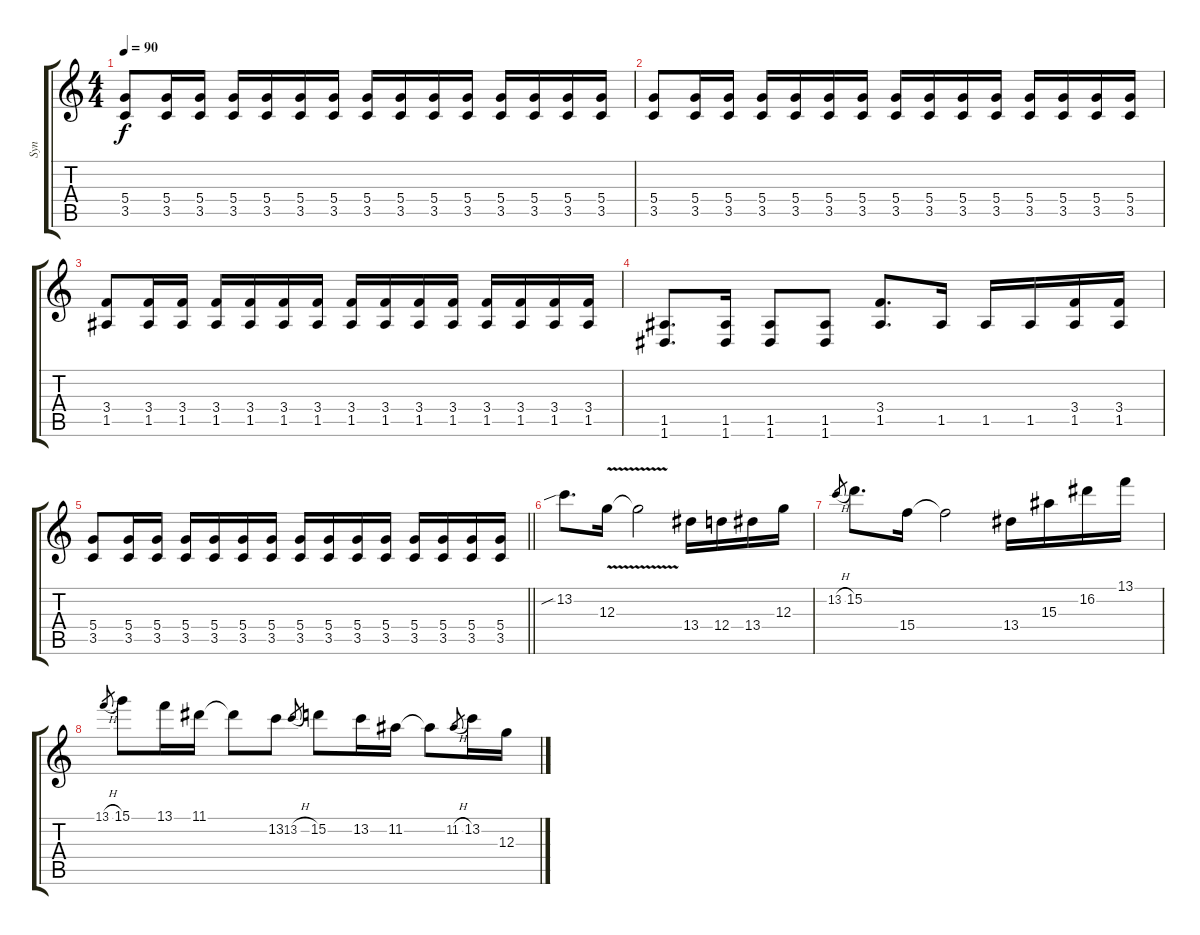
\track ("Syn" "Syn") {instrument distortionguitar}
\staff {score tabs}
\tuning (E4 B3 G3 D3 A2 D2) {hide}
\ts (4 4)
\tempo 90
\clef g2
\ks c
(5.4 3.5).8{dy f} (5.4 3.5).16 (5.4 3.5).16 (5.4 3.5).16 (5.4 3.5).16 (5.4 3.5).16 (5.4 3.5).16 (5.4 3.5).16 (5.4 3.5).16 (5.4 3.5).16 (5.4 3.5).16 (5.4 3.5).16 (5.4 3.5).16 (5.4 3.5).16 (5.4 3.5).16 |
(5.4 3.5).8 (5.4 3.5).16 (5.4 3.5).16 (5.4 3.5).16 (5.4 3.5).16 (5.4 3.5).16 (5.4 3.5).16 (5.4 3.5).16 (5.4 3.5).16 (5.4 3.5).16 (5.4 3.5).16 (5.4 3.5).16 (5.4 3.5).16 (5.4 3.5).16 (5.4 3.5).16 |
(3.4 1.5).8 (3.4 1.5).16 (3.4 1.5).16 (3.4 1.5).16 (3.4 1.5).16 (3.4 1.5).16 (3.4 1.5).16 (3.4 1.5).16 (3.4 1.5).16 (3.4 1.5).16 (3.4 1.5).16 (3.4 1.5).16 (3.4 1.5).16 (3.4 1.5).16 (3.4 1.5).16 |
(1.5 1.6).8{d} (1.5 1.6).16 (1.5 1.6).8 (1.5 1.6).8 (3.4 1.5).8{d} 1.5.16 1.5.16 1.5.16 (3.4 1.5).16 (3.4 1.5).16 |
\barLineRight lightlight
(5.4 3.5).8 (5.4 3.5).16 (5.4 3.5).16 (5.4 3.5).16 (5.4 3.5).16 (5.4 3.5).16 (5.4 3.5).16 (5.4 3.5).16 (5.4 3.5).16 (5.4 3.5).16 (5.4 3.5).16 (5.4 3.5).16 (5.4 3.5).16 (5.4 3.5).16 (5.4 3.5).16 |
13.2{sib}.8{d volume 16 balance 8} 12.3{v}.16 12.3{t}.2 13.4.16 12.4.16 13.4.16 12.3.16 |
13.2{h}.8{gr} 15.2.8{d} 15.4.16 15.4{t}.2 13.4.16 15.3.16 16.2.16 13.1.16 |
13.1{h}.8{gr} 15.1.8 13.1.16 11.1.16 11.1{t}.8 13.2.8 13.2{h}.8{gr} 15.2.8 13.2.16 11.2.16 11.2{t}.8 11.2{h}.8{gr} 13.2.16 12.3.16
